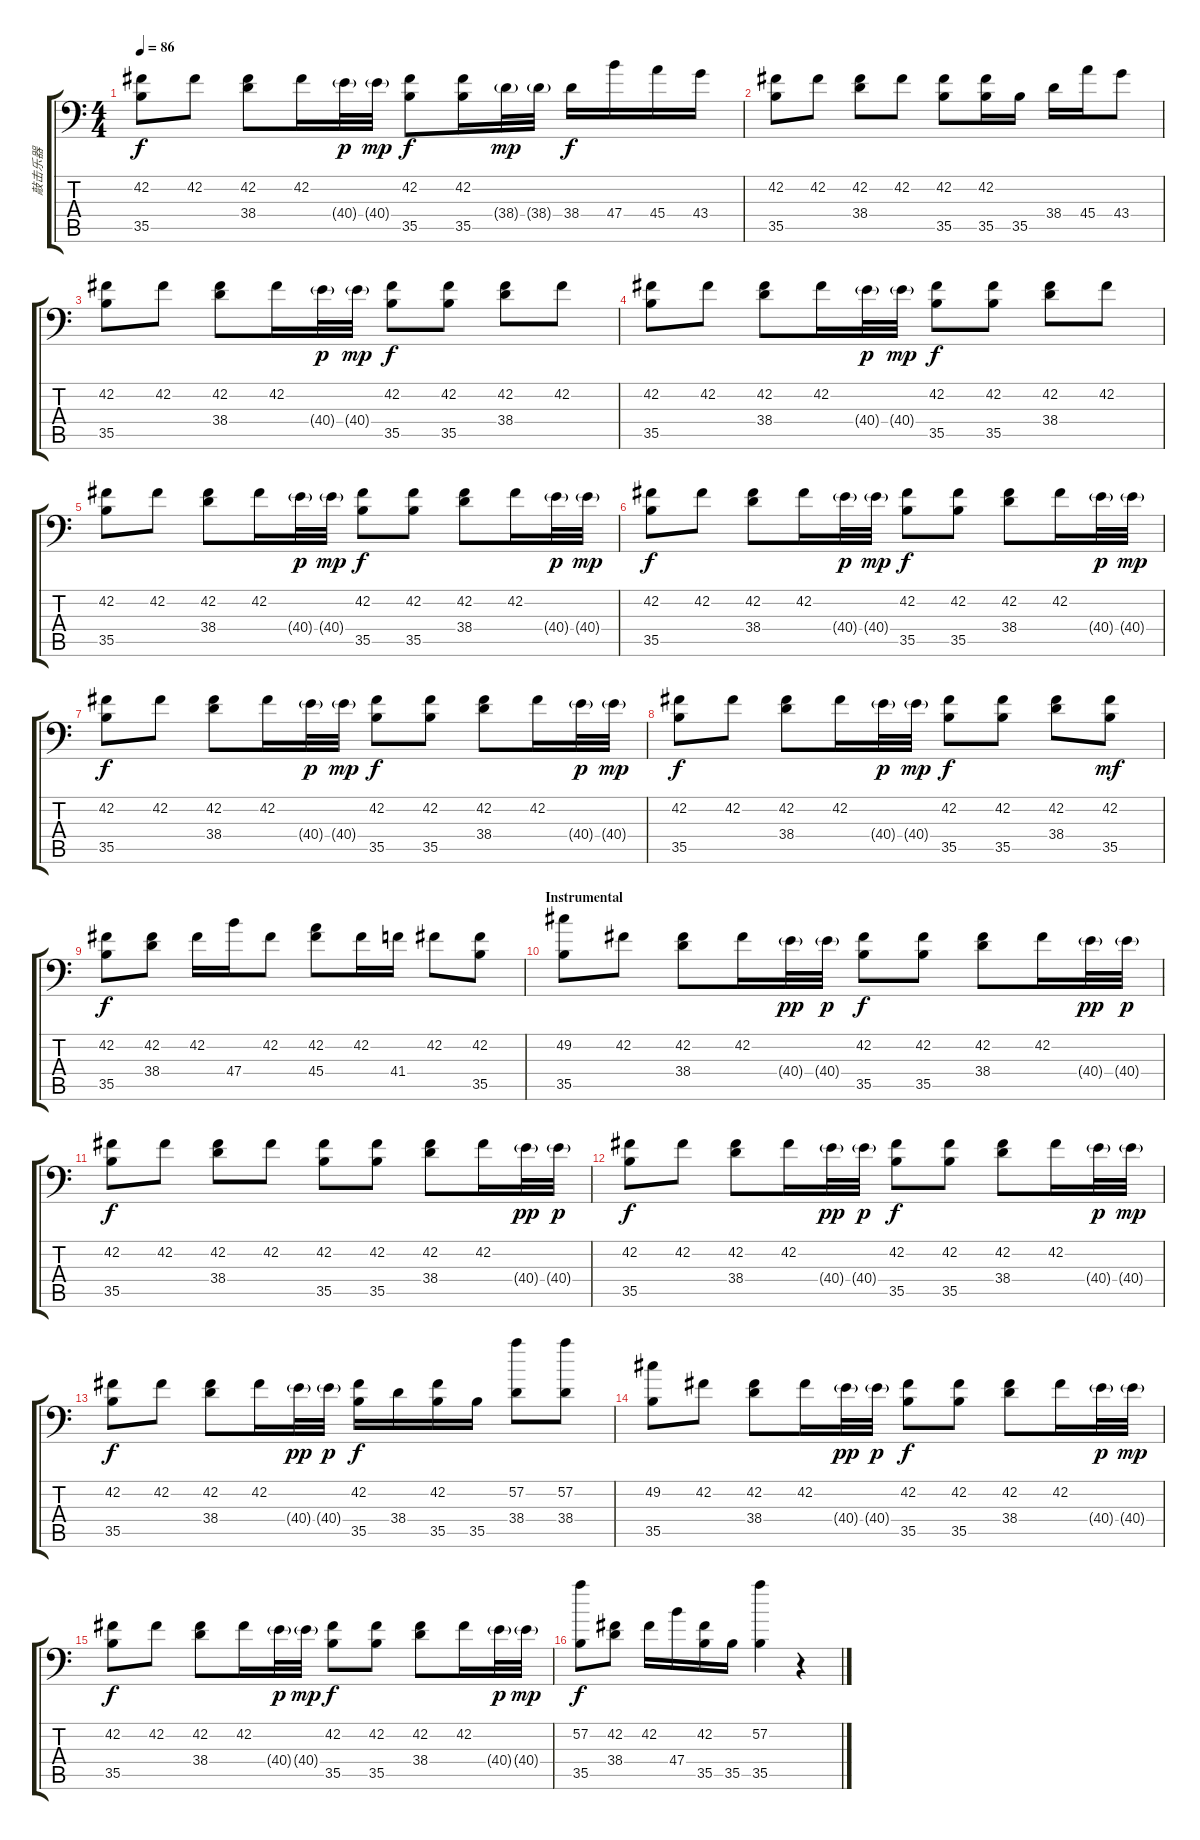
\track ("敲击乐器" "敲击乐器") {instrument acousticgrandpiano}
\staff {score tabs}
\tuning (C-1 C-1 C-1 C-1 C-1 C-1) {hide}
\ts (4 4)
\tempo 86
\clef f4
\ks c
(42.2 35.5).8{dy f} 42.2.8 (42.2 38.4).8 42.2.16 40.4{g}.32{dy p} 40.4{g}.32{dy mp} (42.2 35.5).8{dy f} (42.2 35.5).16 38.4{g}.32{dy mp} 38.4{g}.32 38.4.16{dy f} 47.4.16 45.4.16 43.4.16 |
\section ("" "")
(42.2 35.5).8 42.2.8 (42.2 38.4).8 42.2.8 (42.2 35.5).8 (42.2 35.5).16 35.5.16 38.4.16 45.4.16 43.4.8 |
(42.2 35.5).8 42.2.8 (42.2 38.4).8 42.2.16 40.4{g}.32{dy p} 40.4{g}.32{dy mp} (42.2 35.5).8{dy f} (42.2 35.5).8 (42.2 38.4).8 42.2.8 |
(42.2 35.5).8 42.2.8 (42.2 38.4).8 42.2.16 40.4{g}.32{dy p} 40.4{g}.32{dy mp} (42.2 35.5).8{dy f} (42.2 35.5).8 (42.2 38.4).8 42.2.8 |
(42.2 35.5).8 42.2.8 (42.2 38.4).8 42.2.16 40.4{g}.32{dy p} 40.4{g}.32{dy mp} (42.2 35.5).8{dy f} (42.2 35.5).8 (42.2 38.4).8 42.2.16 40.4{g}.32{dy p} 40.4{g}.32{dy mp} |
(42.2 35.5).8{dy f} 42.2.8 (42.2 38.4).8 42.2.16 40.4{g}.32{dy p} 40.4{g}.32{dy mp} (42.2 35.5).8{dy f} (42.2 35.5).8 (42.2 38.4).8 42.2.16 40.4{g}.32{dy p} 40.4{g}.32{dy mp} |
(42.2 35.5).8{dy f} 42.2.8 (42.2 38.4).8 42.2.16 40.4{g}.32{dy p} 40.4{g}.32{dy mp} (42.2 35.5).8{dy f} (42.2 35.5).8 (42.2 38.4).8 42.2.16 40.4{g}.32{dy p} 40.4{g}.32{dy mp} |
(42.2 35.5).8{dy f} 42.2.8 (42.2 38.4).8 42.2.16 40.4{g}.32{dy p} 40.4{g}.32{dy mp} (42.2 35.5).8{dy f} (42.2 35.5).8 (42.2 38.4).8 (42.2 35.5).8{dy mf} |
(42.2 35.5).8{dy f} (42.2 38.4).8 42.2.16 47.4.16 42.2.8 (42.2 45.4).8 42.2.16 41.4.16 42.2.8 (42.2 35.5).8 |
\section ("" "Instrumental")
(49.2 35.5).8 42.2.8 (42.2 38.4).8 42.2.16 40.4{g}.32{dy pp} 40.4{g}.32{dy p} (42.2 35.5).8{dy f} (42.2 35.5).8 (42.2 38.4).8 42.2.16 40.4{g}.32{dy pp} 40.4{g}.32{dy p} |
(42.2 35.5).8{dy f} 42.2.8 (42.2 38.4).8 42.2.8 (42.2 35.5).8 (42.2 35.5).8 (42.2 38.4).8 42.2.16 40.4{g}.32{dy pp} 40.4{g}.32{dy p} |
(42.2 35.5).8{dy f} 42.2.8 (42.2 38.4).8 42.2.16 40.4{g}.32{dy pp} 40.4{g}.32{dy p} (42.2 35.5).8{dy f} (42.2 35.5).8 (42.2 38.4).8 42.2.16 40.4{g}.32{dy p} 40.4{g}.32{dy mp} |
(42.2 35.5).8{dy f} 42.2.8 (42.2 38.4).8 42.2.16 40.4{g}.32{dy pp} 40.4{g}.32{dy p} (42.2 35.5).16{dy f} 38.4.16 (42.2 35.5).16 35.5.16 (57.2 38.4).8 (57.2 38.4).8 |
(49.2 35.5).8 42.2.8 (42.2 38.4).8 42.2.16 40.4{g}.32{dy pp} 40.4{g}.32{dy p} (42.2 35.5).8{dy f} (42.2 35.5).8 (42.2 38.4).8 42.2.16 40.4{g}.32{dy p} 40.4{g}.32{dy mp} |
\section ("" "")
(42.2 35.5).8{dy f} 42.2.8 (42.2 38.4).8 42.2.16 40.4{g}.32{dy p} 40.4{g}.32{dy mp} (42.2 35.5).8{dy f} (42.2 35.5).8 (42.2 38.4).8 42.2.16 40.4{g}.32{dy p} 40.4{g}.32{dy mp} |
(57.2 35.5).8{dy f} (42.2 38.4).8 42.2.16 47.4.16 (42.2 35.5).16 35.5.16 (57.2 35.5).4 r.4
